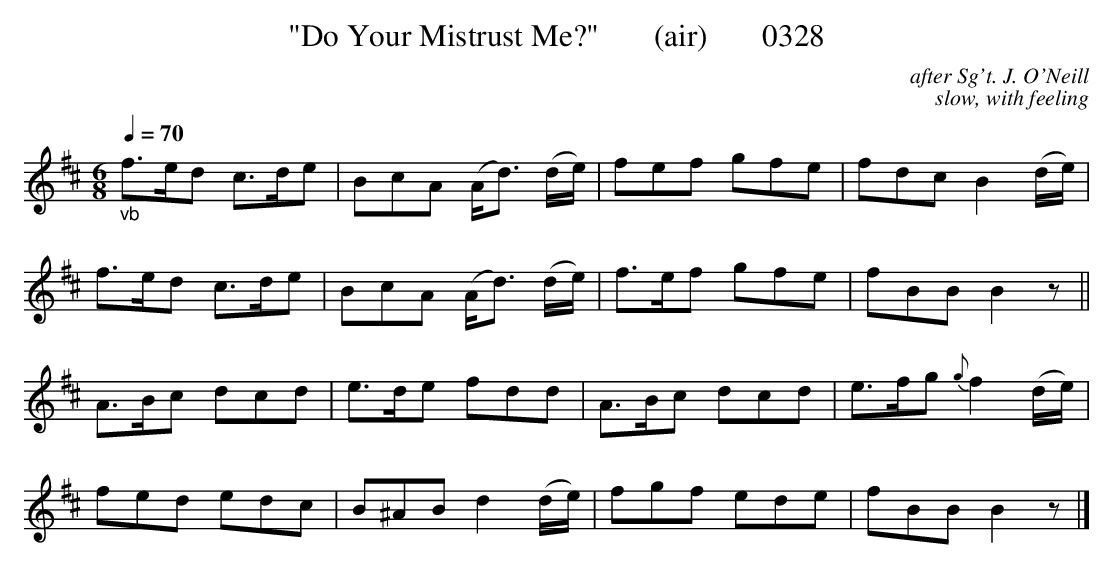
X:1
T:"Do Your Mistrust Me?"       (air)       0328
C:after Sg't. J. O'Neill
C:slow, with feeling
Q:1/4=70
M:6/8
L:1/8
K:D
"_vb"f3/2e/2d c3/2d/2e|BcA (A/2d3/2) (d/2e/2)|fef gfe|fdc B2(d/2e/2)|
f3/2e/2d c3/2d/2e|BcA (A/2d3/2) (d/2e/2)|f3/2e/2f gfe|fBB B2z||
A3/2B/2c dcd|e3/2d/2e fdd|A3/2B/2c dcd|e3/2f/2g {g}f2(d/2e/2)|
fed edc|B^AB d2(d/2e/2)|fgf ede|fBB B2z|]
